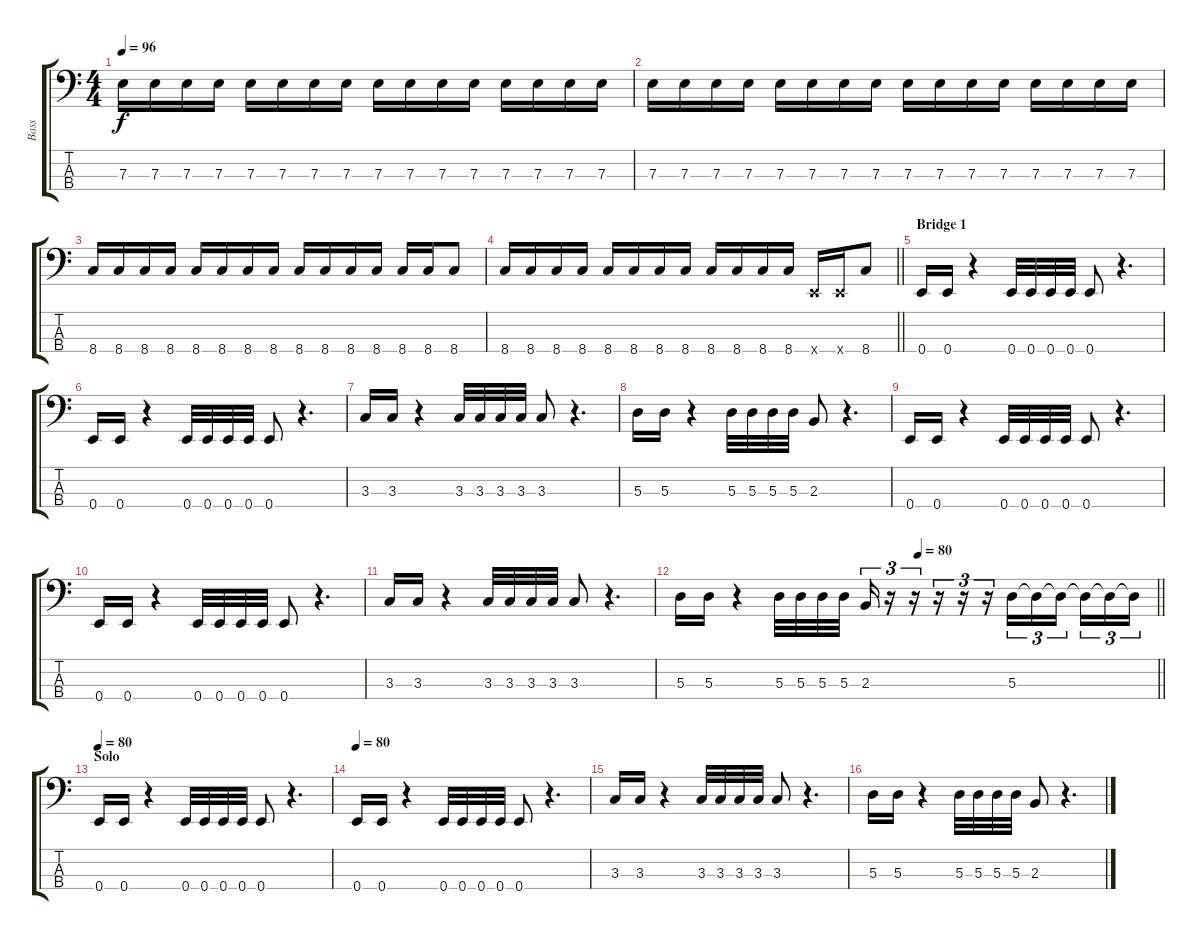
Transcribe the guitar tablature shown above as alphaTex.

\track ("Bass" "Bass") {instrument electricbassfinger}
\staff {score tabs}
\tuning (G2 D2 A1 E1) {hide}
\ts (4 4)
\tempo 96
\clef f4
\ks c
7.3.16{dy f} 7.3.16 7.3.16 7.3.16 7.3.16 7.3.16 7.3.16 7.3.16 7.3.16 7.3.16 7.3.16 7.3.16 7.3.16 7.3.16 7.3.16 7.3.16 |
7.3.16 7.3.16 7.3.16 7.3.16 7.3.16 7.3.16 7.3.16 7.3.16 7.3.16 7.3.16 7.3.16 7.3.16 7.3.16 7.3.16 7.3.16 7.3.16 |
8.4.16 8.4.16 8.4.16 8.4.16 8.4.16 8.4.16 8.4.16 8.4.16 8.4.16 8.4.16 8.4.16 8.4.16 8.4.16 8.4.16 8.4.8 |
\barLineRight lightlight
8.4.16 8.4.16 8.4.16 8.4.16 8.4.16 8.4.16 8.4.16 8.4.16 8.4.16 8.4.16 8.4.16 8.4.16 0.4{x}.16 0.4{x}.16 8.4.8 |
\section ("" "Bridge 1")
0.4.16 0.4.16 r.4 0.4.32 0.4.32 0.4.32 0.4.32 0.4.8 r.4{d} |
0.4.16 0.4.16 r.4 0.4.32 0.4.32 0.4.32 0.4.32 0.4.8 r.4{d} |
3.3.16 3.3.16 r.4 3.3.32 3.3.32 3.3.32 3.3.32 3.3.8 r.4{d} |
5.3.16 5.3.16 r.4 5.3.32 5.3.32 5.3.32 5.3.32 2.3.8 r.4{d} |
0.4.16 0.4.16 r.4 0.4.32 0.4.32 0.4.32 0.4.32 0.4.8 r.4{d} |
0.4.16 0.4.16 r.4 0.4.32 0.4.32 0.4.32 0.4.32 0.4.8 r.4{d} |
3.3.16 3.3.16 r.4 3.3.32 3.3.32 3.3.32 3.3.32 3.3.8 r.4{d} |
\tempo (80 0.5)
\barLineRight lightlight
5.3.16 5.3.16 r.4 5.3.32 5.3.32 5.3.32 5.3.32 2.3.16{tu (3 2)} r.16{tu (3 2)} r.16{tu (3 2)} r.16{tu (3 2)} r.16{tu (3 2)} r.16{tu (3 2)} 5.3.16{tu (3 2)} 5.3{t}.16{tu (3 2)} 5.3{t}.16{tu (3 2)} 5.3{t}.16{tu (3 2)} 5.3{t}.16{tu (3 2)} 5.3{t}.16{tu (3 2)} |
\section ("" "Solo")
\tempo 80
0.4.16 0.4.16 r.4 0.4.32 0.4.32 0.4.32 0.4.32 0.4.8 r.4{d} |
\tempo 80
0.4.16 0.4.16 r.4 0.4.32 0.4.32 0.4.32 0.4.32 0.4.8 r.4{d} |
3.3.16 3.3.16 r.4 3.3.32 3.3.32 3.3.32 3.3.32 3.3.8 r.4{d} |
5.3.16 5.3.16 r.4 5.3.32 5.3.32 5.3.32 5.3.32 2.3.8 r.4{d}
